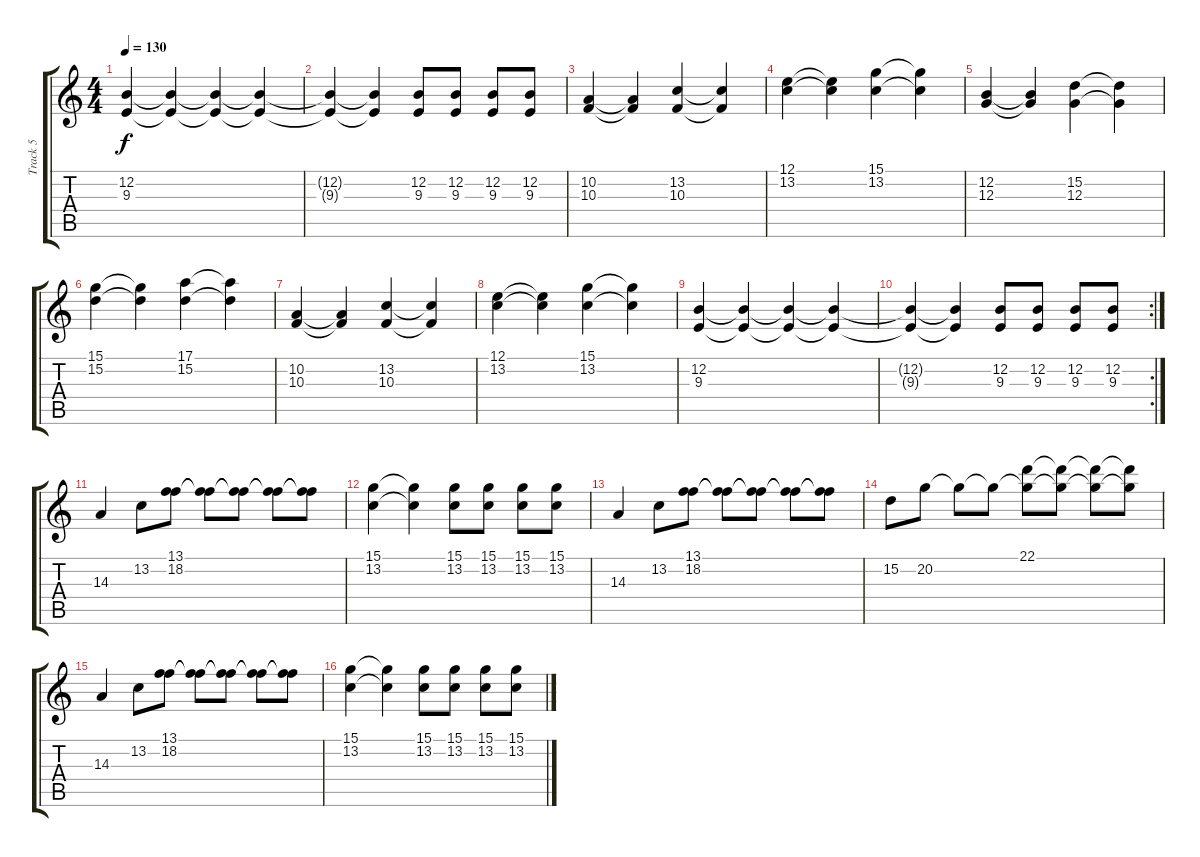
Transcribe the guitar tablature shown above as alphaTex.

\track ("Track 5" "Track 5") {instrument acousticgrandpiano}
\staff {score tabs}
\tuning (E4 B3 G3 D3 A2 E2) {hide}
\ts (4 4)
\tempo 130
\clef g2
\ks c
(12.2 9.3).4{dy f} (12.2{t} 9.3{t}).4 (12.2{t} 9.3{t}).4 (12.2{t} 9.3{t}).4 |
(12.2{t} 9.3{t}).4 (12.2{t} 9.3{t}).4 (12.2 9.3).8 (12.2 9.3).8 (12.2 9.3).8 (12.2 9.3).8 |
(10.2 10.3).4 (10.2{t} 10.3{t}).4 (13.2 10.3).4 (13.2{t} 10.3{t}).4 |
(12.1 13.2).4 (12.1{t} 13.2{t}).4 (15.1 13.2).4 (15.1{t} 13.2{t}).4 |
(12.2 12.3).4 (12.2{t} 12.3{t}).4 (15.2 12.3).4 (15.2{t} 12.3{t}).4 |
(15.1 15.2).4 (15.1{t} 15.2{t}).4 (17.1 15.2).4 (17.1{t} 15.2{t}).4 |
(10.2 10.3).4 (10.2{t} 10.3{t}).4 (13.2 10.3).4 (13.2{t} 10.3{t}).4 |
(12.1 13.2).4 (12.1{t} 13.2{t}).4 (15.1 13.2).4 (15.1{t} 13.2{t}).4 |
(12.2 9.3).4 (12.2{t} 9.3{t}).4 (12.2{t} 9.3{t}).4 (12.2{t} 9.3{t}).4 |
\rc 2
(12.2{t} 9.3{t}).4 (12.2{t} 9.3{t}).4 (12.2 9.3).8 (12.2 9.3).8 (12.2 9.3).8 (12.2 9.3).8 |
14.3.4 13.2.8 (13.1 18.2).8 (13.1{t} 18.2{t}).8 (13.1{t} 18.2{t}).8 (13.1{t} 18.2{t}).8 (13.1{t} 18.2{t}).8 |
(15.1 13.2).4 (15.1{t} 13.2{t}).4 (15.1 13.2).8 (15.1 13.2).8 (15.1 13.2).8 (15.1 13.2).8 |
14.3.4 13.2.8 (13.1 18.2).8 (13.1{t} 18.2{t}).8 (13.1{t} 18.2{t}).8 (13.1{t} 18.2{t}).8 (13.1{t} 18.2{t}).8 |
15.2.8 20.2.8 20.2{t}.8 20.2{t}.8 (22.1 20.2{t}).8 (22.1{t} 20.2{t}).8 (22.1{t} 20.2{t}).8 (22.1{t} 20.2{t}).8 |
14.3.4 13.2.8 (13.1 18.2).8 (13.1{t} 18.2{t}).8 (13.1{t} 18.2{t}).8 (13.1{t} 18.2{t}).8 (13.1{t} 18.2{t}).8 |
(15.1 13.2).4 (15.1{t} 13.2{t}).4 (15.1 13.2).8 (15.1 13.2).8 (15.1 13.2).8 (15.1 13.2).8
